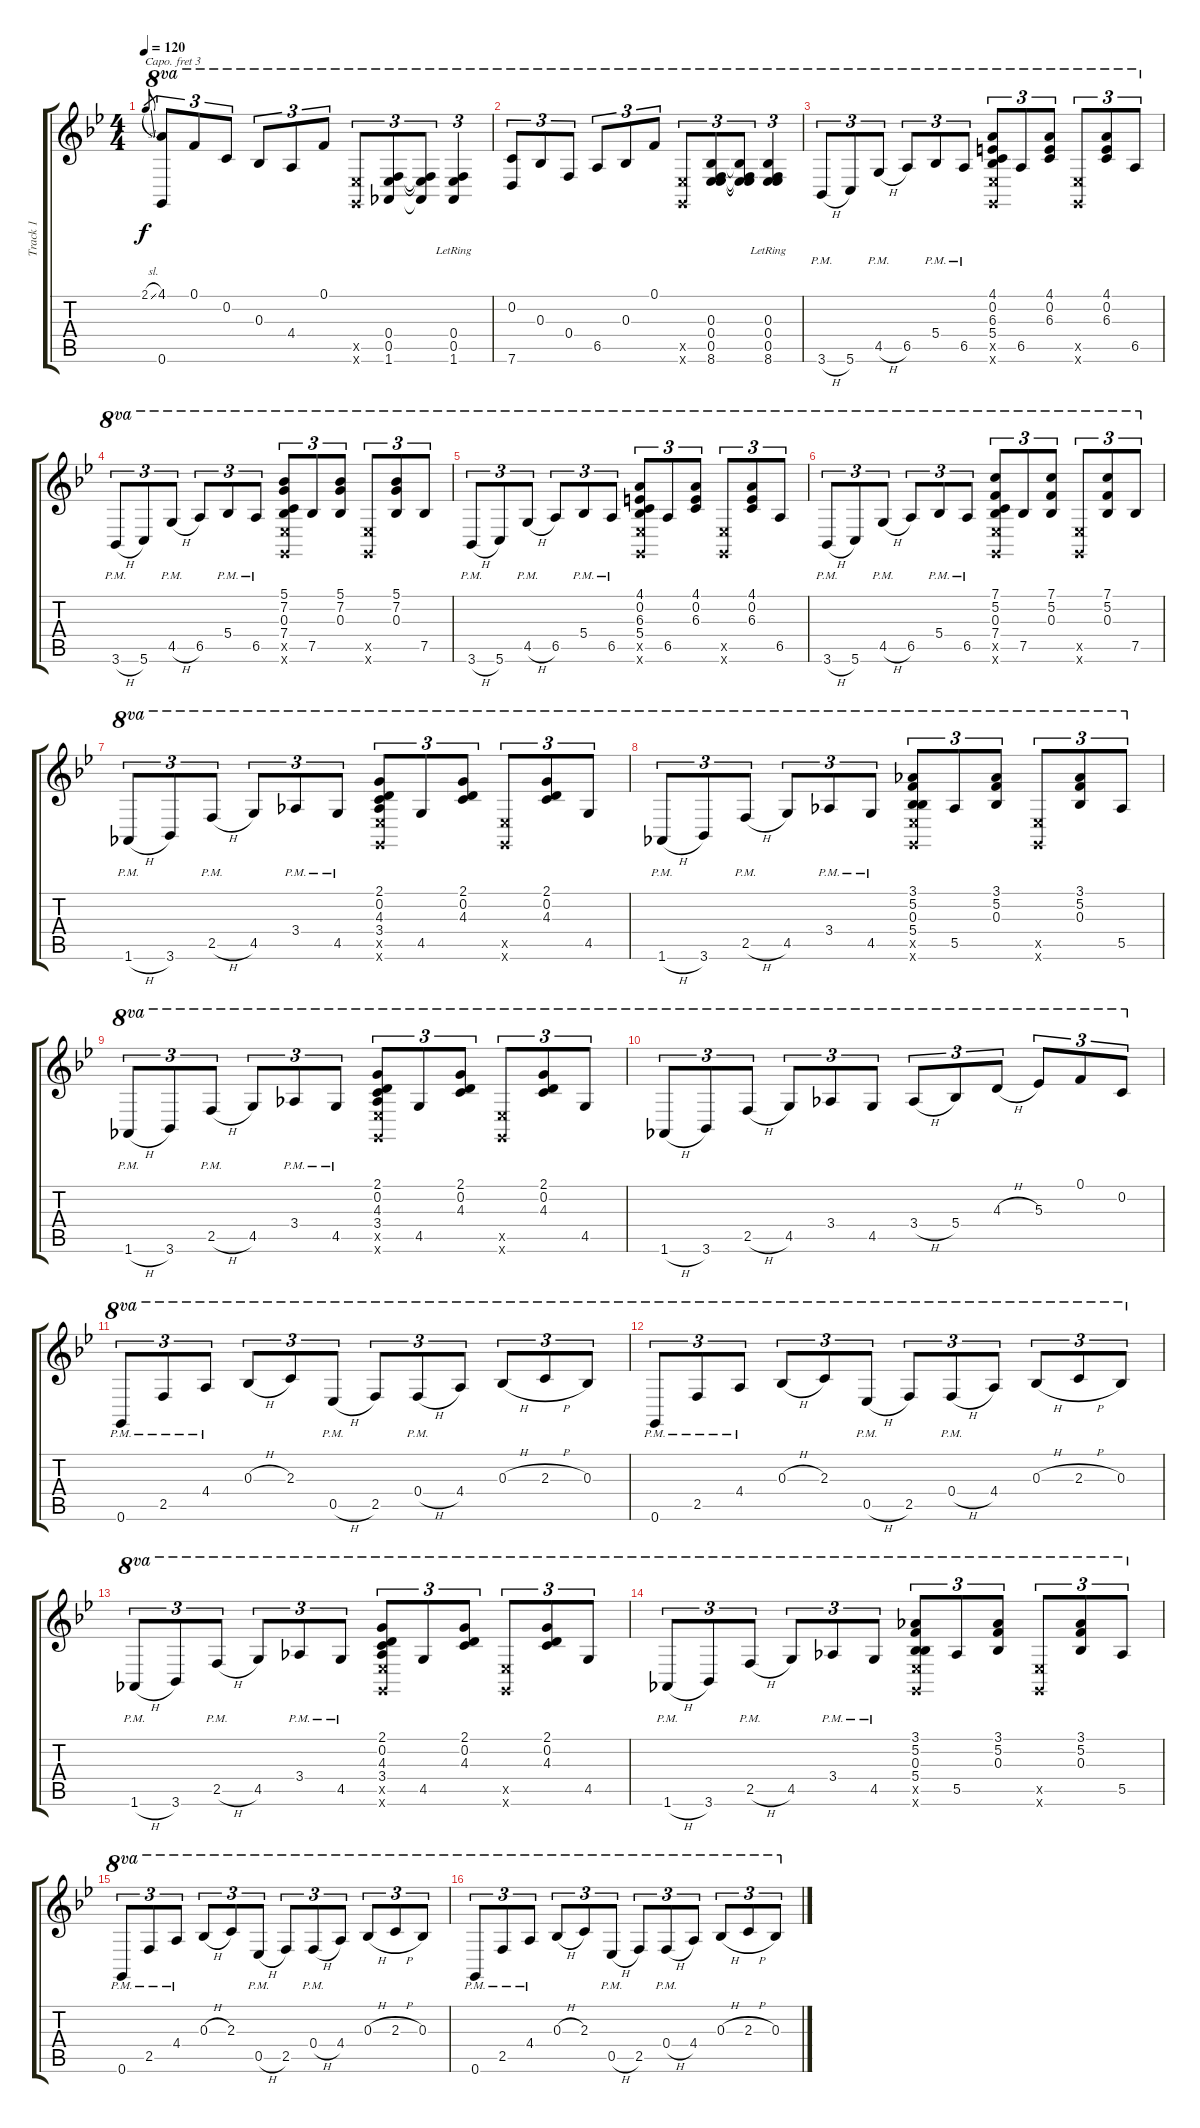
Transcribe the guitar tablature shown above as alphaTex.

\track ("Track 1" "Track 1") {instrument acousticguitarsteel}
\staff {score tabs}
\capo 3
\tuning (D4 A3 G3 D3 C3 E2) {hide}
\ts (4 4)
\tempo 120
\clef g2
\ks bb
2.1{sl}.8{gr dy f} (4.1 0.6).8{tu (3 2) ot 8va} 0.1.8{tu (3 2) ot 8va} 0.2.8{tu (3 2) ot 8va} 0.3.8{tu (3 2) ot 8va} 4.4.8{tu (3 2) ot 8va} 0.1.8{tu (3 2) ot 8va} (0.5{x} 0.6{x}).8{tu (3 2) ot 8va} (0.4 0.5 1.6).8{tu (3 2) ot 8va} (0.4{t} 0.5{t} 1.6{t}).8{tu (3 2) ot 8va} (0.4{lr} 0.5{lr} 1.6{lr}).4{tu (3 2) ot 8va} |
(0.2 7.6).8{tu (3 2) ot 8va} 0.3.8{tu (3 2) ot 8va} 0.4.8{tu (3 2) ot 8va} 6.5.8{tu (3 2) ot 8va} 0.3.8{tu (3 2) ot 8va} 0.1.8{tu (3 2) ot 8va} (0.5{x} 0.6{x}).8{tu (3 2) ot 8va} (0.3 0.4 0.5 8.6).8{tu (3 2) ot 8va} (0.3{t} 0.4{t} 0.5{t} 8.6{t}).8{tu (3 2) ot 8va} (0.3{lr} 0.4{lr} 0.5{lr} 8.6{lr}).4{tu (3 2) ot 8va} |
3.6{h pm}.8{tu (3 2) ot 8va} 5.6.8{tu (3 2) ot 8va} 4.5{h pm}.8{tu (3 2) ot 8va} 6.5.8{tu (3 2) ot 8va} 5.4{pm}.8{tu (3 2) ot 8va} 6.5{pm}.8{tu (3 2) ot 8va} (4.1 0.2 6.3 5.4 0.5{x} 0.6{x}).8{tu (3 2) ot 8va} 6.5.8{tu (3 2) ot 8va} (4.1 0.2 6.3).8{tu (3 2) ot 8va} (0.5{x} 0.6{x}).8{tu (3 2) ot 8va} (4.1 0.2 6.3).8{tu (3 2) ot 8va} 6.5.8{tu (3 2) ot 8va} |
3.6{h pm}.8{tu (3 2) ot 8va} 5.6.8{tu (3 2) ot 8va} 4.5{h pm}.8{tu (3 2) ot 8va} 6.5.8{tu (3 2) ot 8va} 5.4{pm}.8{tu (3 2) ot 8va} 6.5{pm}.8{tu (3 2) ot 8va} (5.1 7.2 0.3 7.4 0.5{x} 0.6{x}).8{tu (3 2) ot 8va} 7.5.8{tu (3 2) ot 8va} (5.1 7.2 0.3).8{tu (3 2) ot 8va} (0.5{x} 0.6{x}).8{tu (3 2) ot 8va} (5.1 7.2 0.3).8{tu (3 2) ot 8va} 7.5.8{tu (3 2) ot 8va} |
3.6{h pm}.8{tu (3 2) ot 8va} 5.6.8{tu (3 2) ot 8va} 4.5{h pm}.8{tu (3 2) ot 8va} 6.5.8{tu (3 2) ot 8va} 5.4{pm}.8{tu (3 2) ot 8va} 6.5{pm}.8{tu (3 2) ot 8va} (4.1 0.2 6.3 5.4 0.5{x} 0.6{x}).8{tu (3 2) ot 8va} 6.5.8{tu (3 2) ot 8va} (4.1 0.2 6.3).8{tu (3 2) ot 8va} (0.5{x} 0.6{x}).8{tu (3 2) ot 8va} (4.1 0.2 6.3).8{tu (3 2) ot 8va} 6.5.8{tu (3 2) ot 8va} |
3.6{h pm}.8{tu (3 2) ot 8va} 5.6.8{tu (3 2) ot 8va} 4.5{h pm}.8{tu (3 2) ot 8va} 6.5.8{tu (3 2) ot 8va} 5.4{pm}.8{tu (3 2) ot 8va} 6.5{pm}.8{tu (3 2) ot 8va} (7.1 5.2 0.3 7.4 0.5{x} 0.6{x}).8{tu (3 2) ot 8va} 7.5.8{tu (3 2) ot 8va} (7.1 5.2 0.3).8{tu (3 2) ot 8va} (0.5{x} 0.6{x}).8{tu (3 2) ot 8va} (7.1 5.2 0.3).8{tu (3 2) ot 8va} 7.5.8{tu (3 2) ot 8va} |
1.6{h pm}.8{tu (3 2) ot 8va} 3.6.8{tu (3 2) ot 8va} 2.5{h pm}.8{tu (3 2) ot 8va} 4.5.8{tu (3 2) ot 8va} 3.4{pm}.8{tu (3 2) ot 8va} 4.5{pm}.8{tu (3 2) ot 8va} (2.1 0.2 4.3 3.4 0.5{x} 0.6{x}).8{tu (3 2) ot 8va} 4.5.8{tu (3 2) ot 8va} (2.1 0.2 4.3).8{tu (3 2) ot 8va} (0.5{x} 0.6{x}).8{tu (3 2) ot 8va} (2.1 0.2 4.3).8{tu (3 2) ot 8va} 4.5.8{tu (3 2) ot 8va} |
1.6{h pm}.8{tu (3 2) ot 8va} 3.6.8{tu (3 2) ot 8va} 2.5{h pm}.8{tu (3 2) ot 8va} 4.5.8{tu (3 2) ot 8va} 3.4{pm}.8{tu (3 2) ot 8va} 4.5{pm}.8{tu (3 2) ot 8va} (3.1 5.2 0.3 5.4 0.5{x} 0.6{x}).8{tu (3 2) ot 8va} 5.5.8{tu (3 2) ot 8va} (3.1 5.2 0.3).8{tu (3 2) ot 8va} (0.5{x} 0.6{x}).8{tu (3 2) ot 8va} (3.1 5.2 0.3).8{tu (3 2) ot 8va} 5.5.8{tu (3 2) ot 8va} |
1.6{h pm}.8{tu (3 2) ot 8va} 3.6.8{tu (3 2) ot 8va} 2.5{h pm}.8{tu (3 2) ot 8va} 4.5.8{tu (3 2) ot 8va} 3.4{pm}.8{tu (3 2) ot 8va} 4.5{pm}.8{tu (3 2) ot 8va} (2.1 0.2 4.3 3.4 0.5{x} 0.6{x}).8{tu (3 2) ot 8va} 4.5.8{tu (3 2) ot 8va} (2.1 0.2 4.3).8{tu (3 2) ot 8va} (0.5{x} 0.6{x}).8{tu (3 2) ot 8va} (2.1 0.2 4.3).8{tu (3 2) ot 8va} 4.5.8{tu (3 2) ot 8va} |
1.6{h}.8{tu (3 2) ot 8va} 3.6.8{tu (3 2) ot 8va} 2.5{h}.8{tu (3 2) ot 8va} 4.5.8{tu (3 2) ot 8va} 3.4.8{tu (3 2) ot 8va} 4.5.8{tu (3 2) ot 8va} 3.4{h}.8{tu (3 2) ot 8va} 5.4.8{tu (3 2) ot 8va} 4.3{h}.8{tu (3 2) ot 8va} 5.3.8{tu (3 2) ot 8va} 0.1.8{tu (3 2) ot 8va} 0.2.8{tu (3 2) ot 8va} |
0.6{pm}.8{tu (3 2) ot 8va} 2.5{pm}.8{tu (3 2) ot 8va} 4.4{pm}.8{tu (3 2) ot 8va} 0.3{h}.8{tu (3 2) ot 8va} 2.3.8{tu (3 2) ot 8va} 0.5{h pm}.8{tu (3 2) ot 8va} 2.5.8{tu (3 2) ot 8va} 0.4{h pm}.8{tu (3 2) ot 8va} 4.4.8{tu (3 2) ot 8va} 0.3{h}.8{tu (3 2) ot 8va} 2.3{h}.8{tu (3 2) ot 8va} 0.3.8{tu (3 2) ot 8va} |
0.6{pm}.8{tu (3 2) ot 8va} 2.5{pm}.8{tu (3 2) ot 8va} 4.4{pm}.8{tu (3 2) ot 8va} 0.3{h}.8{tu (3 2) ot 8va} 2.3.8{tu (3 2) ot 8va} 0.5{h pm}.8{tu (3 2) ot 8va} 2.5.8{tu (3 2) ot 8va} 0.4{h pm}.8{tu (3 2) ot 8va} 4.4.8{tu (3 2) ot 8va} 0.3{h}.8{tu (3 2) ot 8va} 2.3{h}.8{tu (3 2) ot 8va} 0.3.8{tu (3 2) ot 8va} |
1.6{h pm}.8{tu (3 2) ot 8va} 3.6.8{tu (3 2) ot 8va} 2.5{h pm}.8{tu (3 2) ot 8va} 4.5.8{tu (3 2) ot 8va} 3.4{pm}.8{tu (3 2) ot 8va} 4.5{pm}.8{tu (3 2) ot 8va} (2.1 0.2 4.3 3.4 0.5{x} 0.6{x}).8{tu (3 2) ot 8va} 4.5.8{tu (3 2) ot 8va} (2.1 0.2 4.3).8{tu (3 2) ot 8va} (0.5{x} 0.6{x}).8{tu (3 2) ot 8va} (2.1 0.2 4.3).8{tu (3 2) ot 8va} 4.5.8{tu (3 2) ot 8va} |
1.6{h pm}.8{tu (3 2) ot 8va} 3.6.8{tu (3 2) ot 8va} 2.5{h pm}.8{tu (3 2) ot 8va} 4.5.8{tu (3 2) ot 8va} 3.4{pm}.8{tu (3 2) ot 8va} 4.5{pm}.8{tu (3 2) ot 8va} (3.1 5.2 0.3 5.4 0.5{x} 0.6{x}).8{tu (3 2) ot 8va} 5.5.8{tu (3 2) ot 8va} (3.1 5.2 0.3).8{tu (3 2) ot 8va} (0.5{x} 0.6{x}).8{tu (3 2) ot 8va} (3.1 5.2 0.3).8{tu (3 2) ot 8va} 5.5.8{tu (3 2) ot 8va} |
0.6{pm}.8{tu (3 2) ot 8va} 2.5{pm}.8{tu (3 2) ot 8va} 4.4{pm}.8{tu (3 2) ot 8va} 0.3{h}.8{tu (3 2) ot 8va} 2.3.8{tu (3 2) ot 8va} 0.5{h pm}.8{tu (3 2) ot 8va} 2.5.8{tu (3 2) ot 8va} 0.4{h pm}.8{tu (3 2) ot 8va} 4.4.8{tu (3 2) ot 8va} 0.3{h}.8{tu (3 2) ot 8va} 2.3{h}.8{tu (3 2) ot 8va} 0.3.8{tu (3 2) ot 8va} |
0.6{pm}.8{tu (3 2) ot 8va} 2.5{pm}.8{tu (3 2) ot 8va} 4.4{pm}.8{tu (3 2) ot 8va} 0.3{h}.8{tu (3 2) ot 8va} 2.3.8{tu (3 2) ot 8va} 0.5{h pm}.8{tu (3 2) ot 8va} 2.5.8{tu (3 2) ot 8va} 0.4{h pm}.8{tu (3 2) ot 8va} 4.4.8{tu (3 2) ot 8va} 0.3{h}.8{tu (3 2) ot 8va} 2.3{h}.8{tu (3 2) ot 8va} 0.3.8{tu (3 2) ot 8va}
